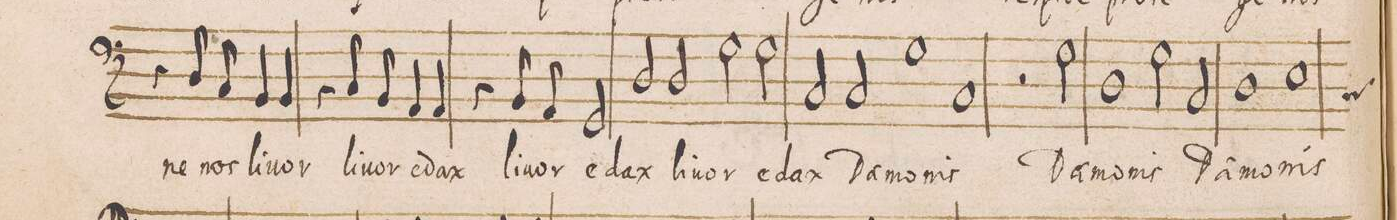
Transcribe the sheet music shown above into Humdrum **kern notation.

**kern	**text
*I"BASVS	*
*clefF4	*
*k[]	*
*met(C|)	*
*M2/1	*
4r	.
8D/	ne
8C/	nos
4BB/	li-
4BB/	-vor
4r	.
8C/	li-
8BB/	-vor
4AA/	e-
4AA/	-dax
=23-	=23-
4r	.
8BB/	li-
8AA/	-vor
2GG/	e-
2D/	-dax
2D/	li-
=24-	=24-
2G\	-vor
2G\	e-
2C/	-dax
2C/	Dae-
=25-	=25-
1G	-mo-
1C	-nis
=26-	=26-
2r	.
2G\	Dae-
1D	-mo-
=27-	=27-
2G\	-nis
2C/	Dae-
1D	-mo-
=28-	=28-
*custos:C	*
1E	-nis
*-	*-
